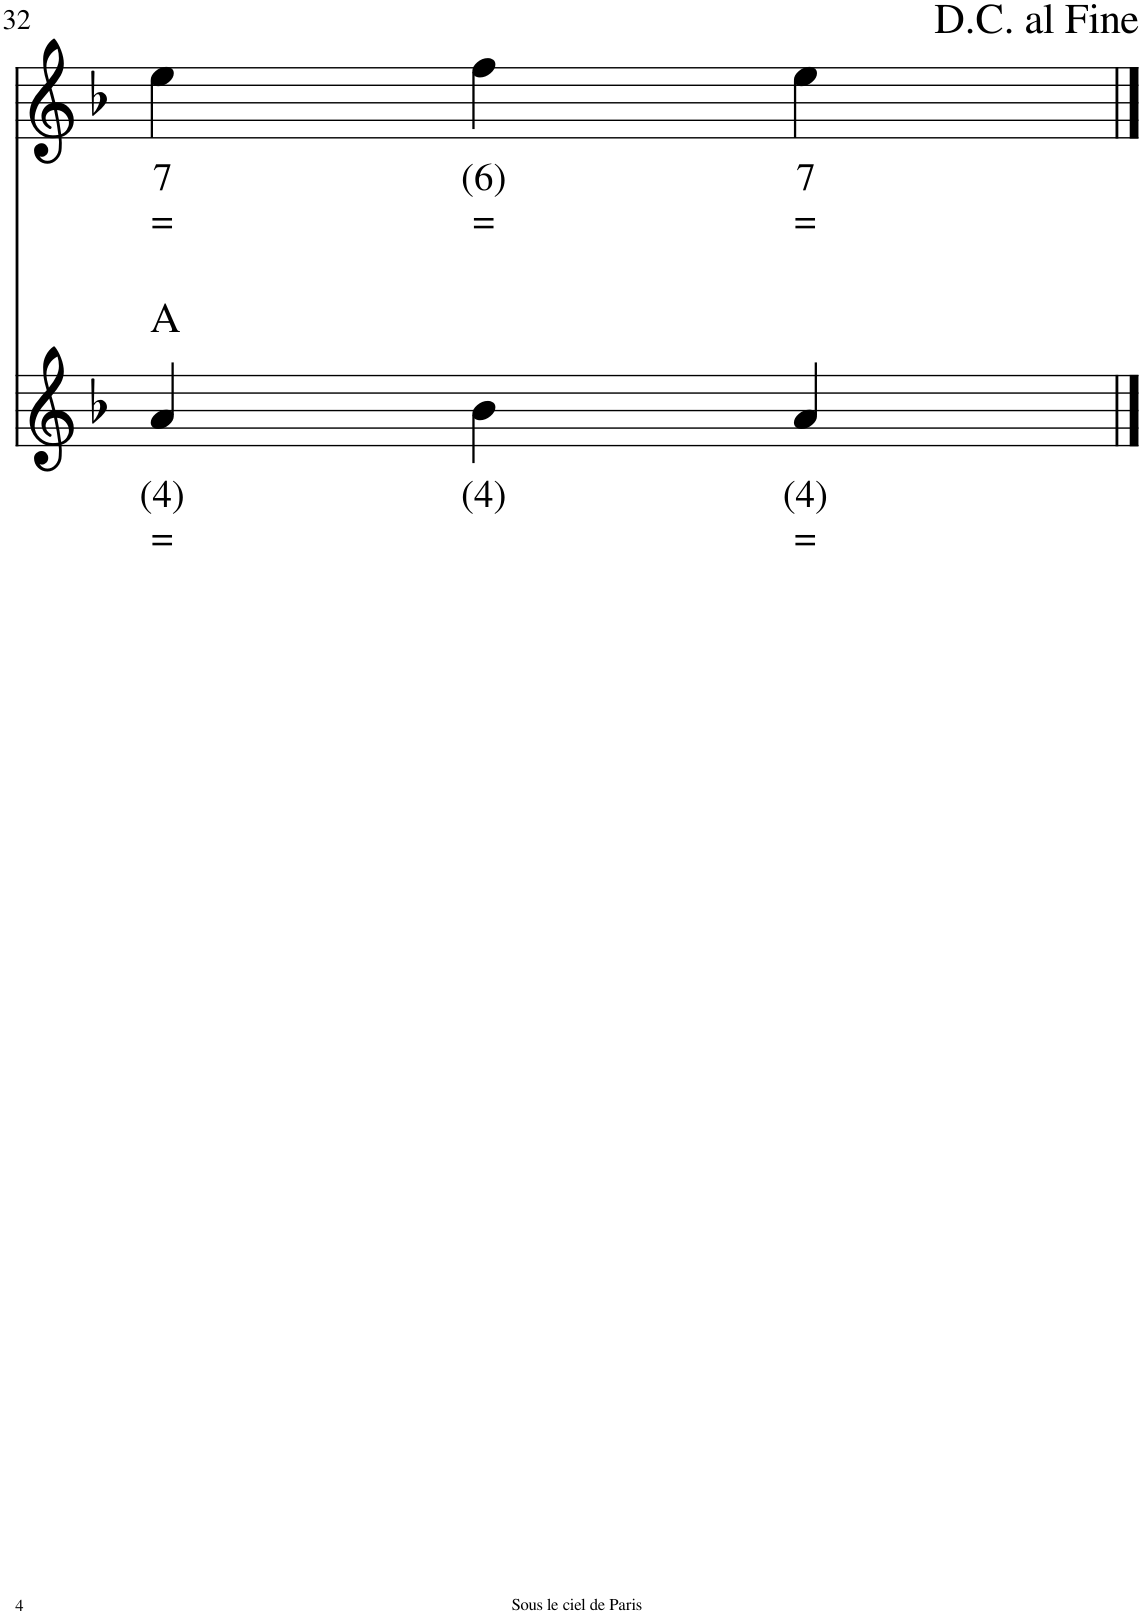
**kern	**text	**text	**harte	**kern	**text	**text
*part2	*part2	*part2	*part2	*part1	*part1	*part1
*staff2	*staff2	*staff2	*	*staff1	*staff1	*staff1
*I"Stem	*	*	*	*I"Stem	*	*
!!LO:PB:g=z
*clefG2	*	*	*	*clefG2	*	*
*k[b-]	*	*	*	*k[b-]	*	*
*M3/4	*	*	*	*M3/4	*	*
=32	=32	=32	=32	=32	=32	=32
!	!LO:LY:b	!LO:LY:b	!	!	!LO:LY:b	!LO:LY:b
4a/	(4)	=	A:maj	4ee\	7	=
!	!LO:LY:b	!	!	!	!LO:LY:b	!LO:LY:b
4b-\	(4)	.	.	4ff\	(6)	=
!	!LO:LY:b	!LO:LY:b	!	!	!LO:LY:b	!LO:LY:b
4a/	(4)	=	.	4ee\	7	=
==	==	==	==	==	==	==
*-	*-	*-	*-	*-	*-	*-
